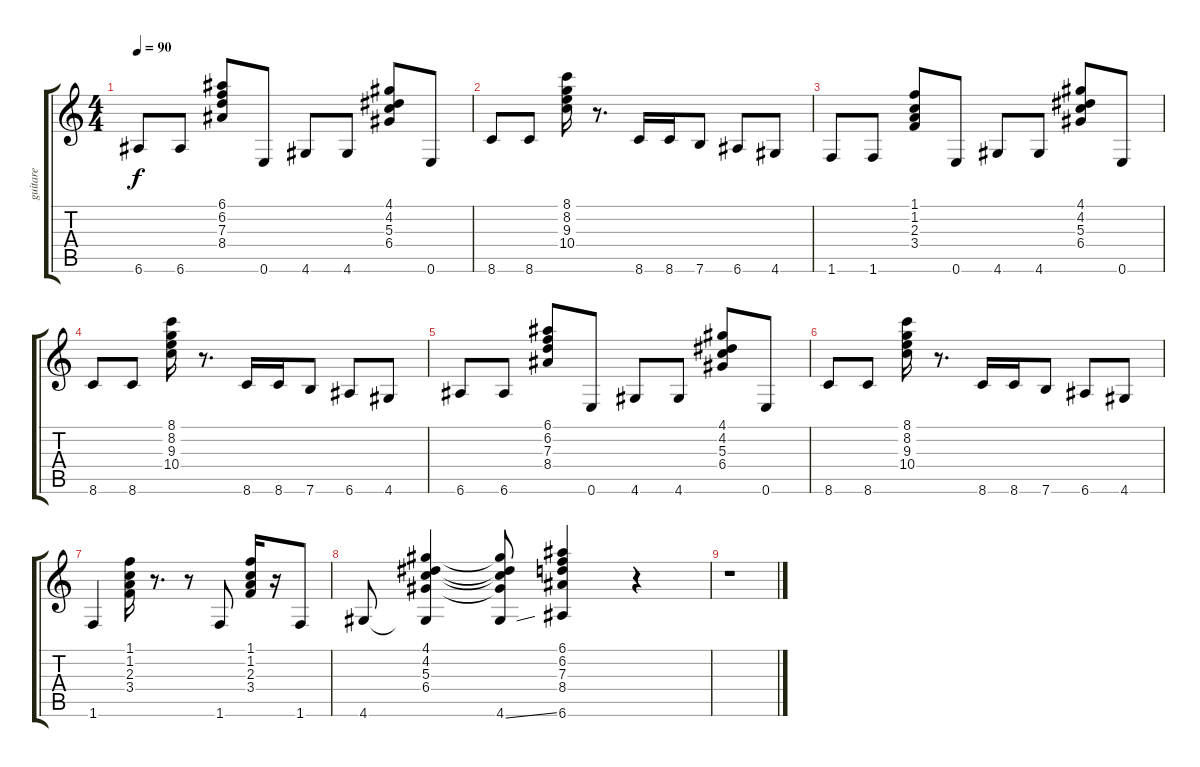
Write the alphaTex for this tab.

\track ("guitare" "guitare") {instrument overdrivenguitar}
\staff {score tabs}
\tuning (E4 B3 G3 D3 A2 E2) {hide}
\ts (4 4)
\tempo 90
\clef g2
\ks c
6.6.8{dy f} 6.6.8 (6.1 6.2 7.3 8.4).8 0.6.8 4.6.8 4.6.8 (4.1 4.2 5.3 6.4).8 0.6.8 |
8.6.8 8.6.8 (8.1 8.2 9.3 10.4).16 r.8{d} 8.6.16 8.6.16 7.6.8 6.6.8 4.6.8 |
1.6.8 1.6.8 (1.1 1.2 2.3 3.4).8 0.6.8 4.6.8 4.6.8 (4.1 4.2 5.3 6.4).8 0.6.8 |
8.6.8 8.6.8 (8.1 8.2 9.3 10.4).16 r.8{d} 8.6.16 8.6.16 7.6.8 6.6.8 4.6.8 |
6.6.8 6.6.8 (6.1 6.2 7.3 8.4).8 0.6.8 4.6.8 4.6.8 (4.1 4.2 5.3 6.4).8 0.6.8 |
8.6.8 8.6.8 (8.1 8.2 9.3 10.4).16 r.8{d} 8.6.16 8.6.16 7.6.8 6.6.8 4.6.8 |
1.6.4 (1.1 1.2 2.3 3.4).16 r.8{d} r.8 1.6.8 (1.1 1.2 2.3 3.4).16 r.16 1.6.8 |
4.6.8 (4.1 4.2 5.3 6.4 4.6{t}).4 (4.1{t} 4.2{t} 5.3{t} 6.4{t} 4.6{ss}).8 (6.1 6.2 7.3 8.4 6.6).4 r.4 |
r.1
